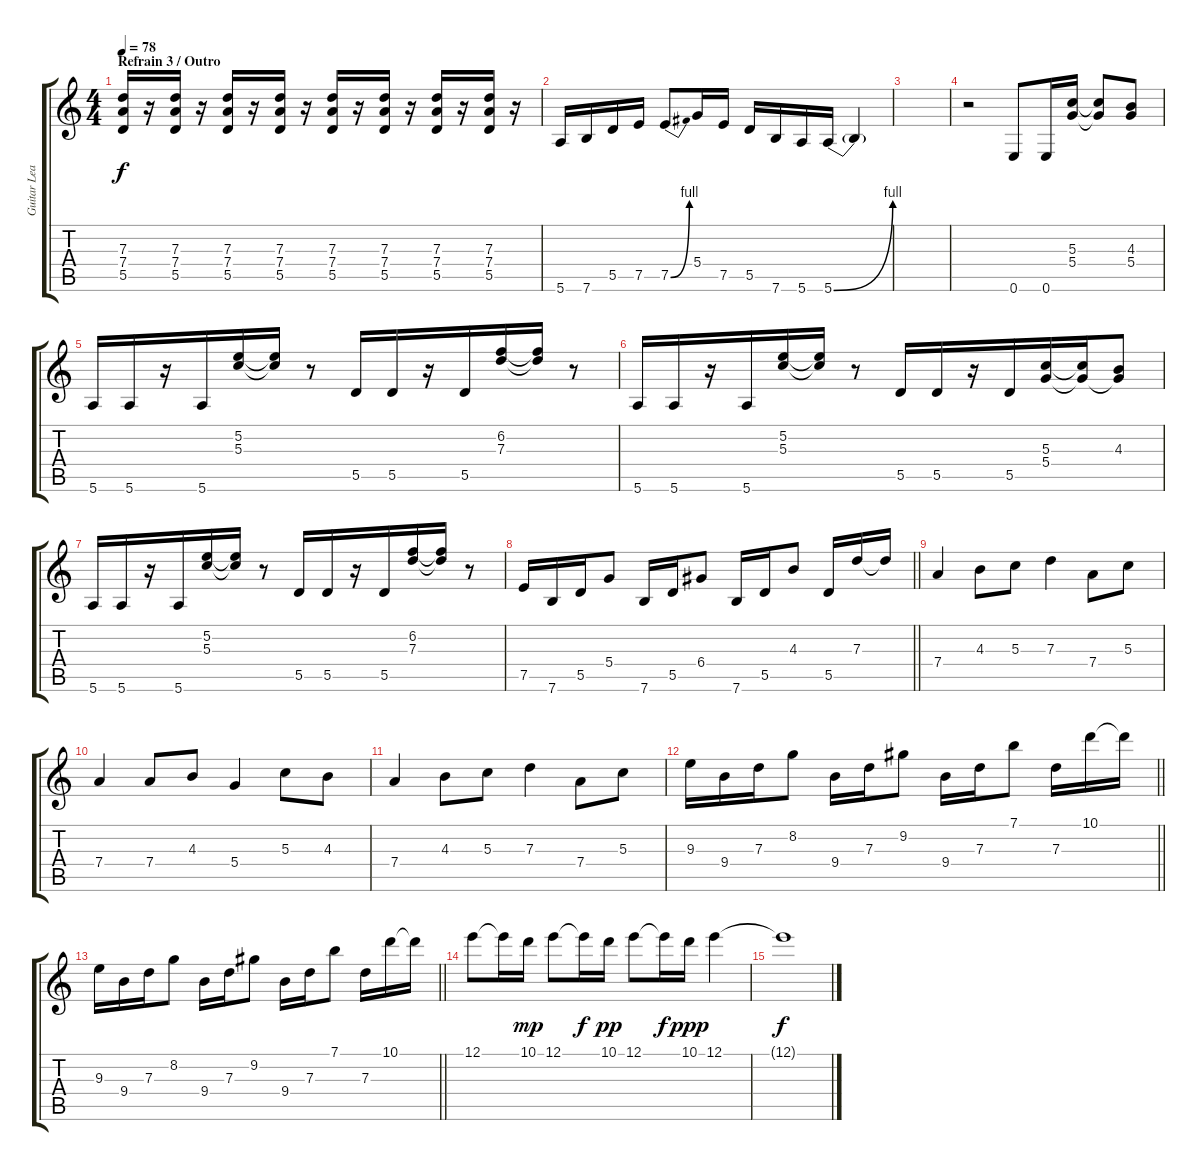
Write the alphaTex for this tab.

\track ("Guitar Lead" "Guitar Lea") {instrument distortionguitar}
\staff {score tabs}
\tuning (E4 B3 G3 D3 A2 E2) {hide}
\ts (4 4)
\section ("" "Refrain 3 / Outro")
\tempo 78
\clef g2
\ks c
(7.3 7.4 5.5).16{dy f} r.16 (7.3 7.4 5.5).16 r.16 (7.3 7.4 5.5).16 r.16 (7.3 7.4 5.5).16 r.16 (7.3 7.4 5.5).16 r.16 (7.3 7.4 5.5).16 r.16 (7.3 7.4 5.5).16 r.16 (7.3 7.4 5.5).16 r.16 |
5.6.16 7.6.16 5.5.16 7.5.16 7.5{be (bend 0 0 60 4)}.8 5.4.16 7.5.16 5.5.16 7.6.16 5.6.16 5.6{be (bend 0 0 60 4)}.16 5.6{t}.4 |
|
r.2 0.6.8 0.6.16 (5.3 5.4).16 (5.3{t} 5.4{t}).8 (4.3 5.4).8 |
5.6.16 5.6.16 r.16 5.6.16{beam merge} (5.2 5.3).16 (5.2{t} 5.3{t}).16 r.8 5.5.16 5.5.16 r.16 5.5.16{beam merge} (6.2 7.3).16 (6.2{t} 7.3{t}).16 r.8 |
5.6.16 5.6.16 r.16 5.6.16{beam merge} (5.2 5.3).16 (5.2{t} 5.3{t}).16 r.8 5.5.16 5.5.16 r.16 5.5.16{beam merge} (5.3 5.4).16 (5.3{t} 5.4{t}).16 (4.3 5.4{t}).8 |
5.6.16 5.6.16 r.16 5.6.16{beam merge} (5.2 5.3).16 (5.2{t} 5.3{t}).16 r.8 5.5.16 5.5.16 r.16 5.5.16{beam merge} (6.2 7.3).16 (6.2{t} 7.3{t}).16 r.8 |
\barLineRight lightlight
7.5.16 7.6.16 5.5.16 5.4.8 7.6.16 5.5.16 6.4.8 7.6.16 5.5.16 4.3.8 5.5.16 7.3.16 7.3{t}.16 |
7.4.4 4.3.8 5.3.8 7.3.4 7.4.8 5.3.8 |
7.4.4 7.4.8 4.3.8 5.4.4 5.3.8 4.3.8 |
7.4.4 4.3.8 5.3.8 7.3.4 7.4.8 5.3.8 |
\barLineRight lightlight
9.3.16 9.4.16 7.3.16 8.2.8 9.4.16 7.3.16 9.2.8 9.4.16 7.3.16 7.1.8 7.3.16 10.1.16 10.1{t}.16 |
\barLineRight lightlight
9.3.16 9.4.16 7.3.16 8.2.8 9.4.16 7.3.16 9.2.8 9.4.16 7.3.16 7.1.8 7.3.16 10.1.16 10.1{t}.16 |
12.1.8 12.1{t}.16 10.1.16{dy mp} 12.1.8 12.1{t}.16{dy f} 10.1.16{dy pp} 12.1.8 12.1{t}.16{dy f} 10.1.16{dy ppp} 12.1.4 |
12.1{t}.1{dy f}
